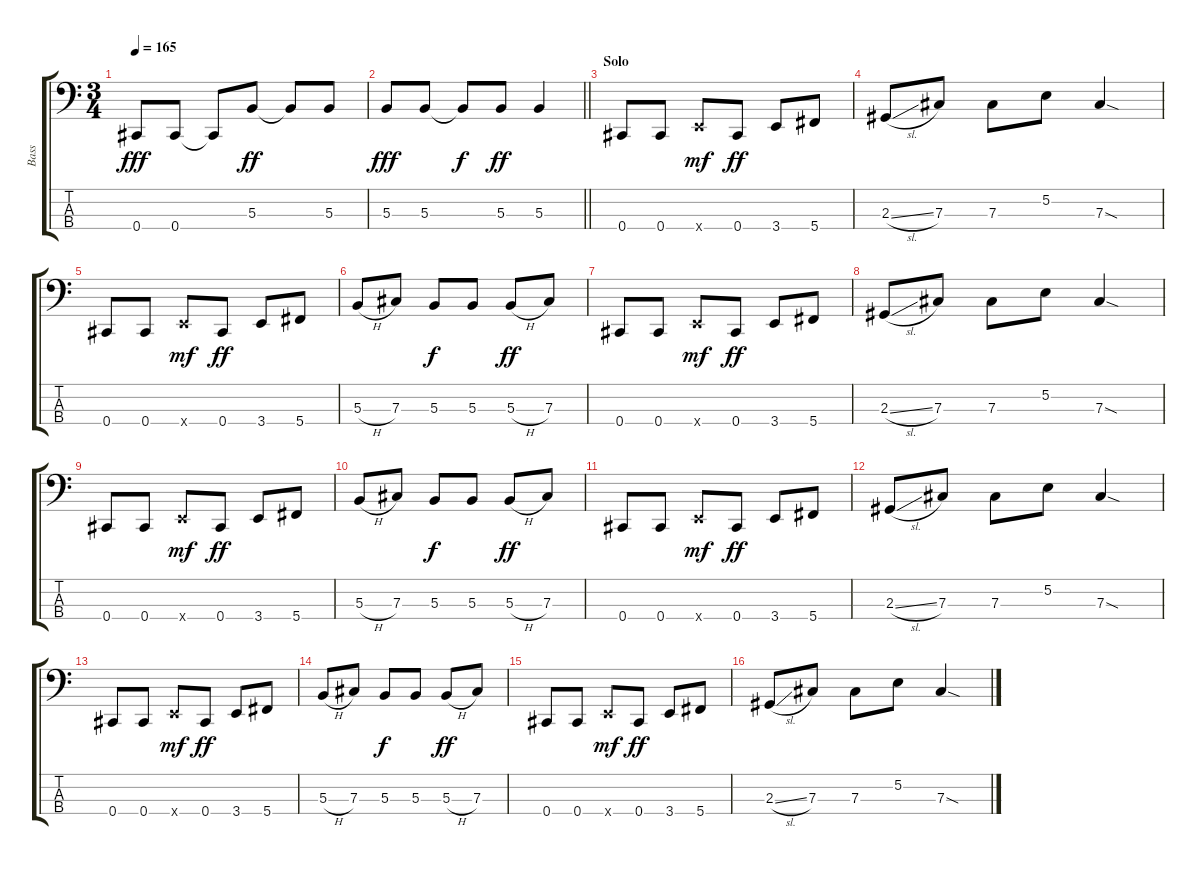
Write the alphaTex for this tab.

\track ("Bass" "Bass") {instrument electricbassfinger}
\staff {score tabs}
\tuning (E2 B1 Gb1 Db1) {hide}
\ts (3 4)
\tempo 165
\clef f4
\ks c
0.4.8{dy fff} 0.4.8 0.4{t}.8 5.3.8{dy ff} 5.3{t}.8 5.3.8 |
\barLineRight lightlight
5.3.8{dy fff} 5.3.8 5.3{t}.8{dy f} 5.3.8{dy ff} 5.3.4 |
\section ("" "Solo")
0.4.8 0.4.8 3.4{x}.8{dy mf} 0.4.8{dy ff} 3.4.8 5.4.8 |
2.3{sl}.8 7.3.8 7.3.8 5.2.8 7.3{sod}.4 |
0.4.8 0.4.8 3.4{x}.8{dy mf} 0.4.8{dy ff} 3.4.8 5.4.8 |
5.3{h}.8 7.3.8 5.3.8{dy f} 5.3.8 5.3{h}.8{dy ff} 7.3.8 |
0.4.8 0.4.8 3.4{x}.8{dy mf} 0.4.8{dy ff} 3.4.8 5.4.8 |
2.3{sl}.8 7.3.8 7.3.8 5.2.8 7.3{sod}.4 |
0.4.8 0.4.8 3.4{x}.8{dy mf} 0.4.8{dy ff} 3.4.8 5.4.8 |
5.3{h}.8 7.3.8 5.3.8{dy f} 5.3.8 5.3{h}.8{dy ff} 7.3.8 |
0.4.8 0.4.8 3.4{x}.8{dy mf} 0.4.8{dy ff} 3.4.8 5.4.8 |
2.3{sl}.8 7.3.8 7.3.8 5.2.8 7.3{sod}.4 |
0.4.8 0.4.8 3.4{x}.8{dy mf} 0.4.8{dy ff} 3.4.8 5.4.8 |
5.3{h}.8 7.3.8 5.3.8{dy f} 5.3.8 5.3{h}.8{dy ff} 7.3.8 |
0.4.8 0.4.8 3.4{x}.8{dy mf} 0.4.8{dy ff} 3.4.8 5.4.8 |
2.3{sl}.8 7.3.8 7.3.8 5.2.8 7.3{sod}.4
